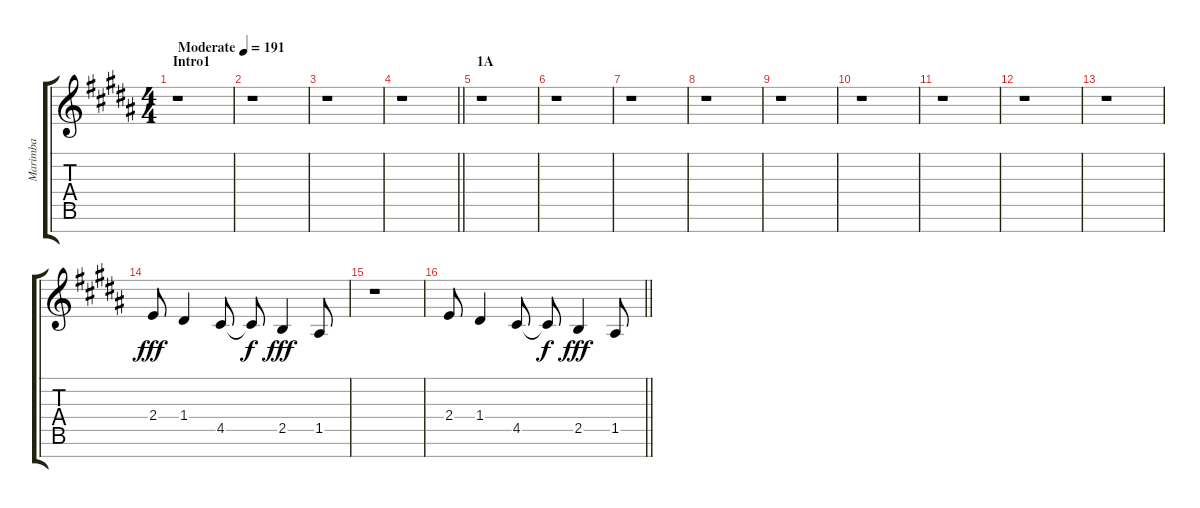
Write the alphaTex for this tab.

\track ("Marimba" "Marimba") {instrument marimba}
\staff {score tabs}
\tuning (E5 B4 G4 D4 A3 E3 B2) {hide}
\ts (4 4)
\section ("" "Intro1")
\tempo (191 "Moderate")
\clef g2
\ks b
r.1{dy fff instrument marimba} |
r.1 |
r.1 |
\barLineRight lightlight
r.1 |
\section ("" "1A")
r.1 |
r.1 |
r.1 |
r.1 |
r.1 |
r.1 |
r.1 |
r.1 |
r.1 |
2.4.8 1.4.4 4.5.8 4.5{t}.8{dy f} 2.5.4{dy fff} 1.5.8 |
r.1 |
\barLineRight lightlight
2.4.8 1.4.4 4.5.8 4.5{t}.8{dy f} 2.5.4{dy fff} 1.5.8
